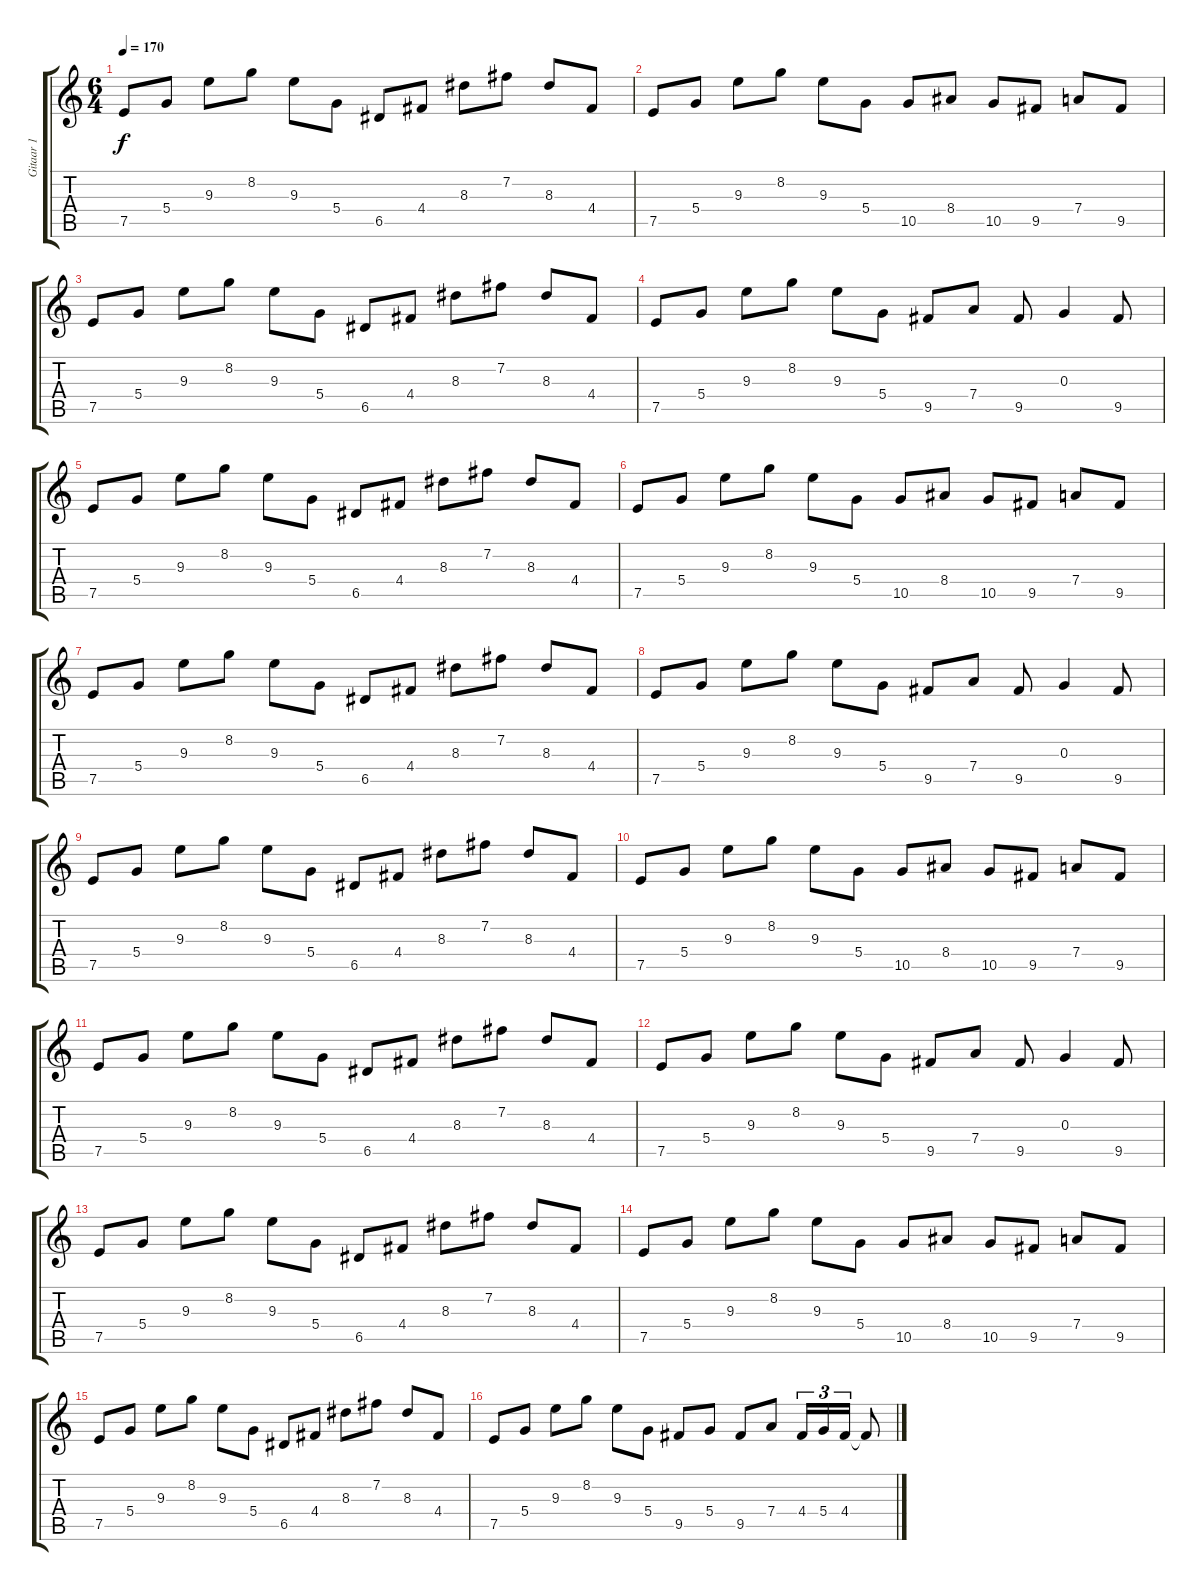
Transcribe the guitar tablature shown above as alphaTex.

\track ("Gitaar 1" "Gitaar 1") {instrument overdrivenguitar}
\staff {score tabs}
\tuning (E4 B3 G3 D3 A2 E2) {hide}
\ts (6 4)
\tempo 170
\clef g2
\ks c
7.5.8{dy f} 5.4.8 9.3.8 8.2.8 9.3.8 5.4.8 6.5.8 4.4.8 8.3.8 7.2.8 8.3.8 4.4.8 |
7.5.8 5.4.8 9.3.8 8.2.8 9.3.8 5.4.8 10.5.8 8.4.8 10.5.8 9.5.8 7.4.8 9.5.8 |
7.5.8 5.4.8 9.3.8 8.2.8 9.3.8 5.4.8 6.5.8 4.4.8 8.3.8 7.2.8 8.3.8 4.4.8 |
7.5.8 5.4.8 9.3.8 8.2.8 9.3.8 5.4.8 9.5.8 7.4.8 9.5.8 0.3.4 9.5.8 |
7.5.8 5.4.8 9.3.8 8.2.8 9.3.8 5.4.8 6.5.8 4.4.8 8.3.8 7.2.8 8.3.8 4.4.8 |
7.5.8 5.4.8 9.3.8 8.2.8 9.3.8 5.4.8 10.5.8 8.4.8 10.5.8 9.5.8 7.4.8 9.5.8 |
7.5.8 5.4.8 9.3.8 8.2.8 9.3.8 5.4.8 6.5.8 4.4.8 8.3.8 7.2.8 8.3.8 4.4.8 |
7.5.8 5.4.8 9.3.8 8.2.8 9.3.8 5.4.8 9.5.8 7.4.8 9.5.8 0.3.4 9.5.8 |
7.5.8 5.4.8 9.3.8 8.2.8 9.3.8 5.4.8 6.5.8 4.4.8 8.3.8 7.2.8 8.3.8 4.4.8 |
7.5.8 5.4.8 9.3.8 8.2.8 9.3.8 5.4.8 10.5.8 8.4.8 10.5.8 9.5.8 7.4.8 9.5.8 |
7.5.8 5.4.8 9.3.8 8.2.8 9.3.8 5.4.8 6.5.8 4.4.8 8.3.8 7.2.8 8.3.8 4.4.8 |
7.5.8 5.4.8 9.3.8 8.2.8 9.3.8 5.4.8 9.5.8 7.4.8 9.5.8 0.3.4 9.5.8 |
7.5.8 5.4.8 9.3.8 8.2.8 9.3.8 5.4.8 6.5.8 4.4.8 8.3.8 7.2.8 8.3.8 4.4.8 |
7.5.8 5.4.8 9.3.8 8.2.8 9.3.8 5.4.8 10.5.8 8.4.8 10.5.8 9.5.8 7.4.8 9.5.8 |
7.5.8 5.4.8 9.3.8 8.2.8 9.3.8 5.4.8 6.5.8 4.4.8 8.3.8 7.2.8 8.3.8 4.4.8 |
7.5.8 5.4.8 9.3.8 8.2.8 9.3.8 5.4.8 9.5.8 5.4.8 9.5.8 7.4.8 4.4.16{tu (3 2)} 5.4.16{tu (3 2)} 4.4.16{tu (3 2)} 4.4{t}.8
